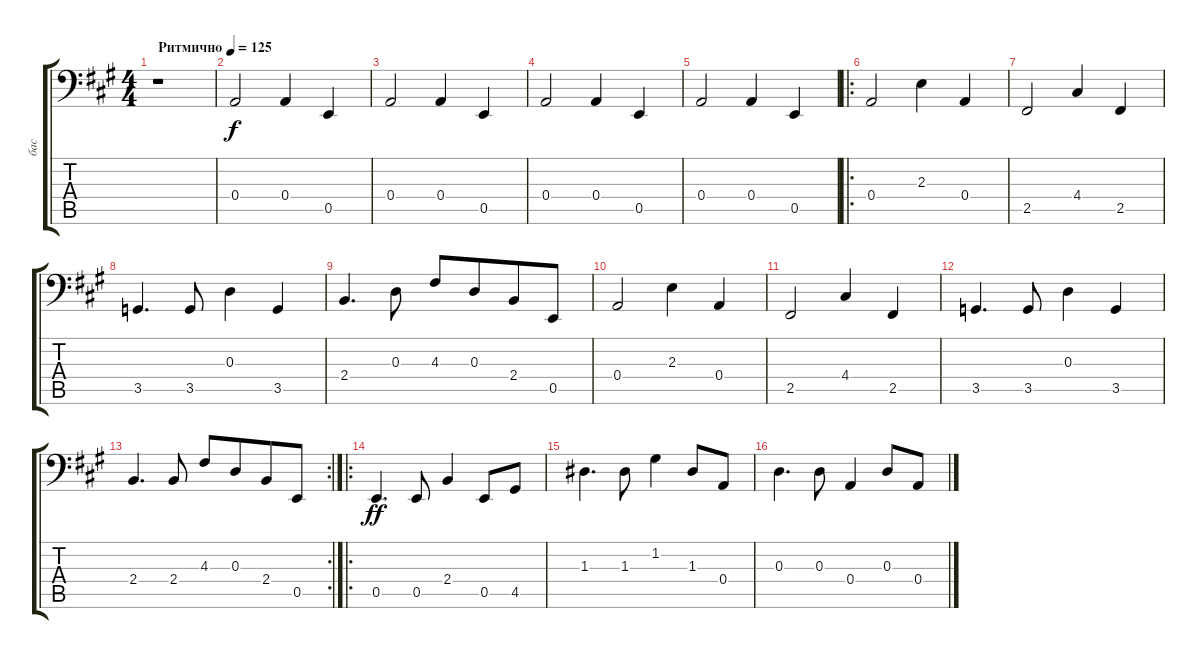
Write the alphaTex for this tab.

\track ("бас" "бас") {instrument electricbasspick}
\staff {score tabs}
\tuning (C3 G2 D2 A1 E1 B0) {hide}
\ts (4 4)
\tempo (125 "Ритмично")
\clef f4
\ks f#minor
r.1{dy f instrument electricbasspick} |
0.4.2 0.4.4 0.5.4 |
0.4.2 0.4.4 0.5.4 |
0.4.2 0.4.4 0.5.4 |
0.4.2 0.4.4 0.5.4 |
\ro
0.4.2 2.3.4 0.4.4 |
2.5.2 4.4.4 2.5.4 |
3.5.4{d} 3.5.8 0.3.4 3.5.4 |
2.4.4{d} 0.3.8 4.3.8 0.3.8{beam merge} 2.4.8 0.5.8 |
0.4.2 2.3.4 0.4.4 |
2.5.2 4.4.4 2.5.4 |
3.5.4{d} 3.5.8 0.3.4 3.5.4 |
\rc 2
2.4.4{d} 2.4.8 4.3.8 0.3.8{beam merge} 2.4.8 0.5.8 |
\ro
0.5.4{d dy ff} 0.5.8 2.4.4 0.5.8 4.5.8 |
1.3.4{d} 1.3.8 1.2.4 1.3.8 0.4.8 |
0.3.4{d} 0.3.8 0.4.4 0.3.8 0.4.8
